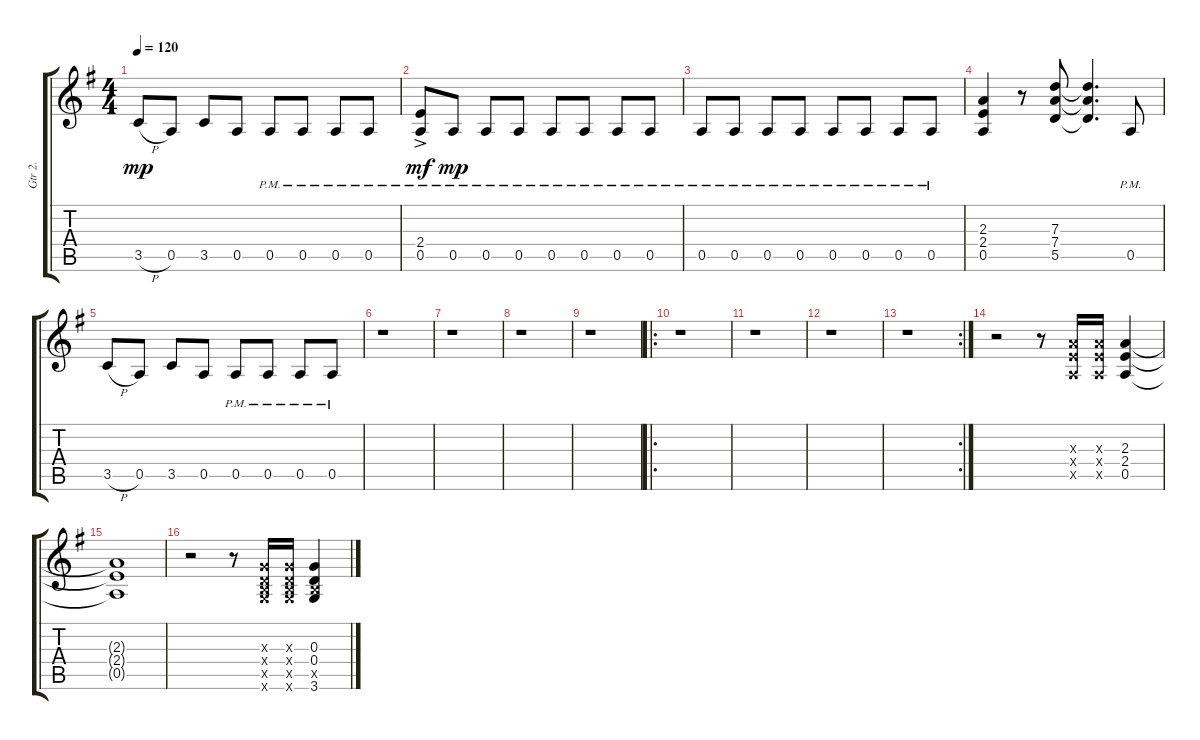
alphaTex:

\track ("Gtr 2." "Gtr 2.") {instrument distortionguitar}
\staff {score tabs}
\tuning (E4 B3 G3 D3 A2 E2) {hide}
\ts (4 4)
\tempo 120
\clef g2
\ks g
3.5{h}.8{dy mp} 0.5.8 3.5.8 0.5.8 0.5{pm}.8 0.5{pm}.8 0.5{pm}.8 0.5{pm}.8 |
(2.4{ac pm} 0.5{ac pm}).8{dy mf} 0.5{pm}.8{dy mp} 0.5{pm}.8 0.5{pm}.8 0.5{pm}.8 0.5{pm}.8 0.5{pm}.8 0.5{pm}.8 |
0.5{pm}.8 0.5{pm}.8 0.5{pm}.8 0.5{pm}.8 0.5{pm}.8 0.5{pm}.8 0.5{pm}.8 0.5{pm}.8 |
(2.3 2.4 0.5).4 r.8 (7.3 7.4 5.5).8 (7.3{t} 7.4{t} 5.5{t}).4{d} 0.5{pm}.8 |
3.5{h}.8 0.5.8 3.5.8 0.5.8 0.5{pm}.8 0.5{pm}.8 0.5{pm}.8 0.5{pm}.8 |
r.1 |
r.1 |
r.1 |
r.1 |
\ro
r.1 |
r.1 |
r.1 |
\rc 2
r.1 |
r.2 r.8 (2.3{x} 2.4{x} 0.5{x}).16 (2.3{x} 2.4{x} 0.5{x}).16 (2.3 2.4 0.5).4 |
(2.3{t} 2.4{t} 0.5{t}).1 |
r.2 r.8 (0.3{x} 0.4{x} 2.5{x} 3.6{x}).16 (0.3{x} 0.4{x} 2.5{x} 3.6{x}).16 (0.3 0.4 2.5{x} 3.6).4
